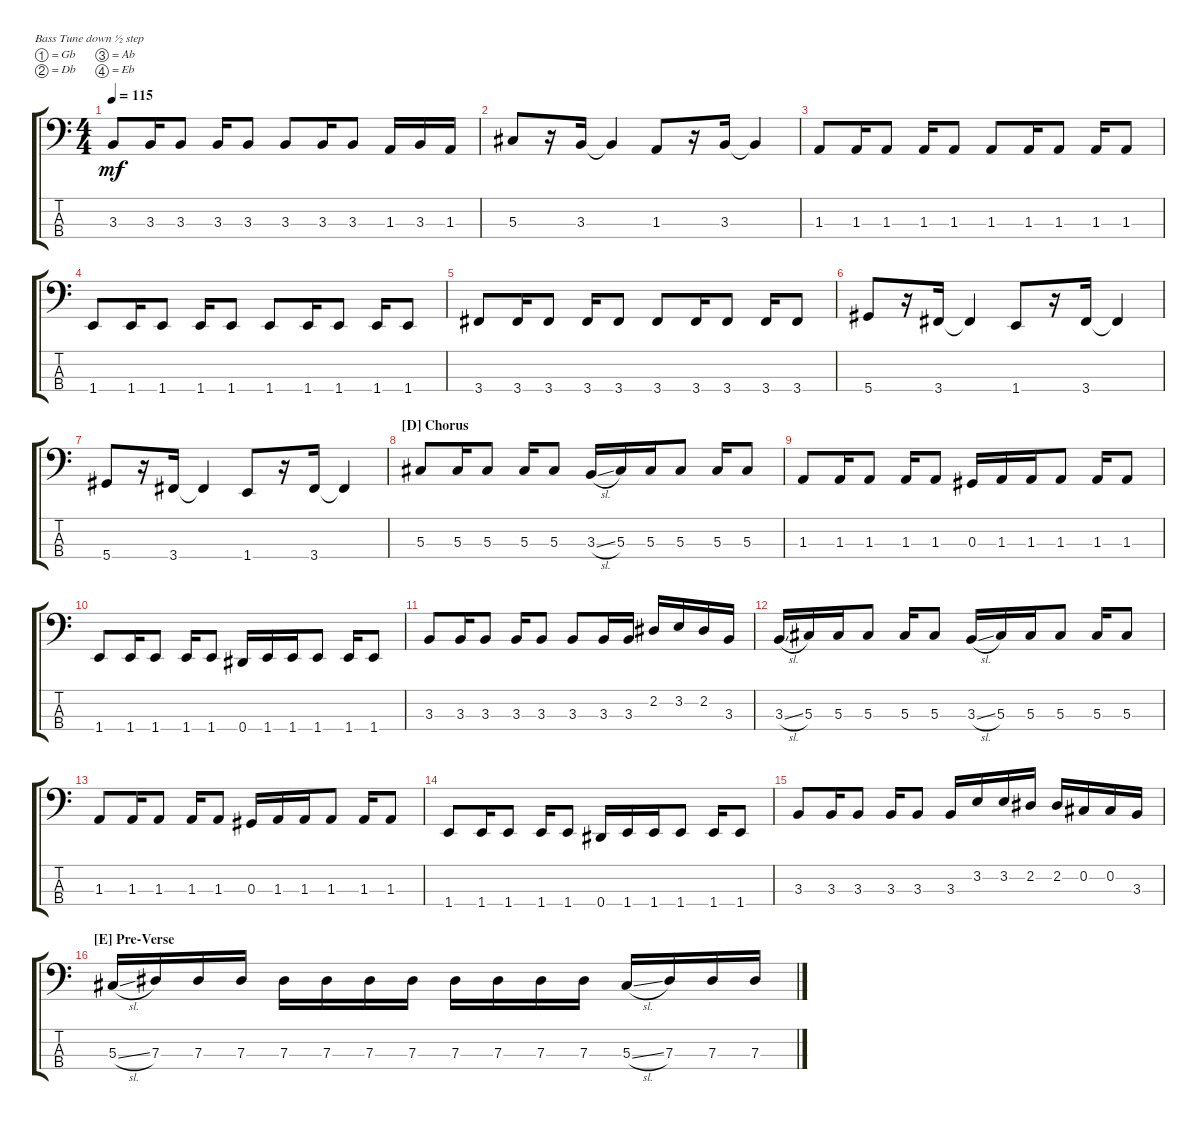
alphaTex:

\defaultSystemsLayout 4
\bracketExtendMode groupsimilarinstruments
\singleTrackTrackNamePolicy hidden
\multiTrackTrackNamePolicy hidden
\firstSystemTrackNameOrientation horizontal
\otherSystemsTrackNameOrientation horizontal
\track ("Vitaliy Dubinin" "E-Bass") {instrument electricbassfinger}
\staff {score tabs}
\tuning (Gb2 Db2 Ab1 Eb1)
\ts (4 4)
\tempo 115
\clef f4
\scale
1.03909
\ks c
3.3.8{dy mf} 3.3.16 3.3.8 3.3.16 3.3.8 3.3.8 3.3.16 3.3.8 1.3.16 3.3.16 1.3.16 |
\scale
0.960908 5.3.8 r.16 3.3.16 3.3{t}.4 1.3.8 r.16 3.3.16 3.3{t}.4 |
\scale
1.03909 1.3.8 1.3.16 1.3.8 1.3.16 1.3.8 1.3.8 1.3.16 1.3.8 1.3.16 1.3.8 |
\scale
0.960908 1.4.8 1.4.16 1.4.8 1.4.16 1.4.8 1.4.8 1.4.16 1.4.8 1.4.16 1.4.8 |
\scale
1.03909 3.4.8 3.4.16 3.4.8 3.4.16 3.4.8 3.4.8 3.4.16 3.4.8 3.4.16 3.4.8 |
\scale
0.960908 5.4.8 r.16 3.4.16 3.4{t}.4 1.4.8 r.16 3.4.16 3.4{t}.4 |
\scale
1.03909 5.4.8 r.16 3.4.16 3.4{t}.4 1.4.8 r.16 3.4.16 3.4{t}.4 |
\section ("D" "Chorus")
\scale
0.960908 5.3.8 5.3.16 5.3.8 5.3.16 5.3.8 3.3{sl}.16 5.3.16 5.3.16 5.3.8 5.3.16 5.3.8 |
\scale
1.03909 1.3.8 1.3.16 1.3.8 1.3.16 1.3.8 0.3.16 1.3.16 1.3.16 1.3.8 1.3.16 1.3.8 |
\scale
0.960908 1.4.8 1.4.16 1.4.8 1.4.16 1.4.8 0.4.16 1.4.16 1.4.16 1.4.8 1.4.16 1.4.8 |
\scale
1.03909 3.3.8 3.3.16 3.3.8 3.3.16 3.3.8 3.3.8 3.3.16 3.3.16 2.2.16 3.2.16 2.2.16 3.3.16 |
\scale
0.960908 3.3{sl}.16 5.3.16 5.3.16 5.3.8 5.3.16 5.3.8 3.3{sl}.16 5.3.16 5.3.16 5.3.8 5.3.16 5.3.8 |
\scale
1.03909 1.3.8 1.3.16 1.3.8 1.3.16 1.3.8 0.3.16 1.3.16 1.3.16 1.3.8 1.3.16 1.3.8 |
\scale
0.960908 1.4.8 1.4.16 1.4.8 1.4.16 1.4.8 0.4.16 1.4.16 1.4.16 1.4.8 1.4.16 1.4.8 |
\scale
1.03909 3.3.8 3.3.16 3.3.8 3.3.16 3.3.8 3.3.16 3.2.16 3.2.16 2.2.16 2.2.16 0.2.16 0.2.16 3.3.16 |
\section ("E" "Pre-Verse")
\scale
0.960908 5.3{sl}.16 7.3.16 7.3.16 7.3.16 7.3.16 7.3.16 7.3.16 7.3.16 7.3.16 7.3.16 7.3.16 7.3.16 5.3{sl}.16 7.3.16 7.3.16 7.3.16
